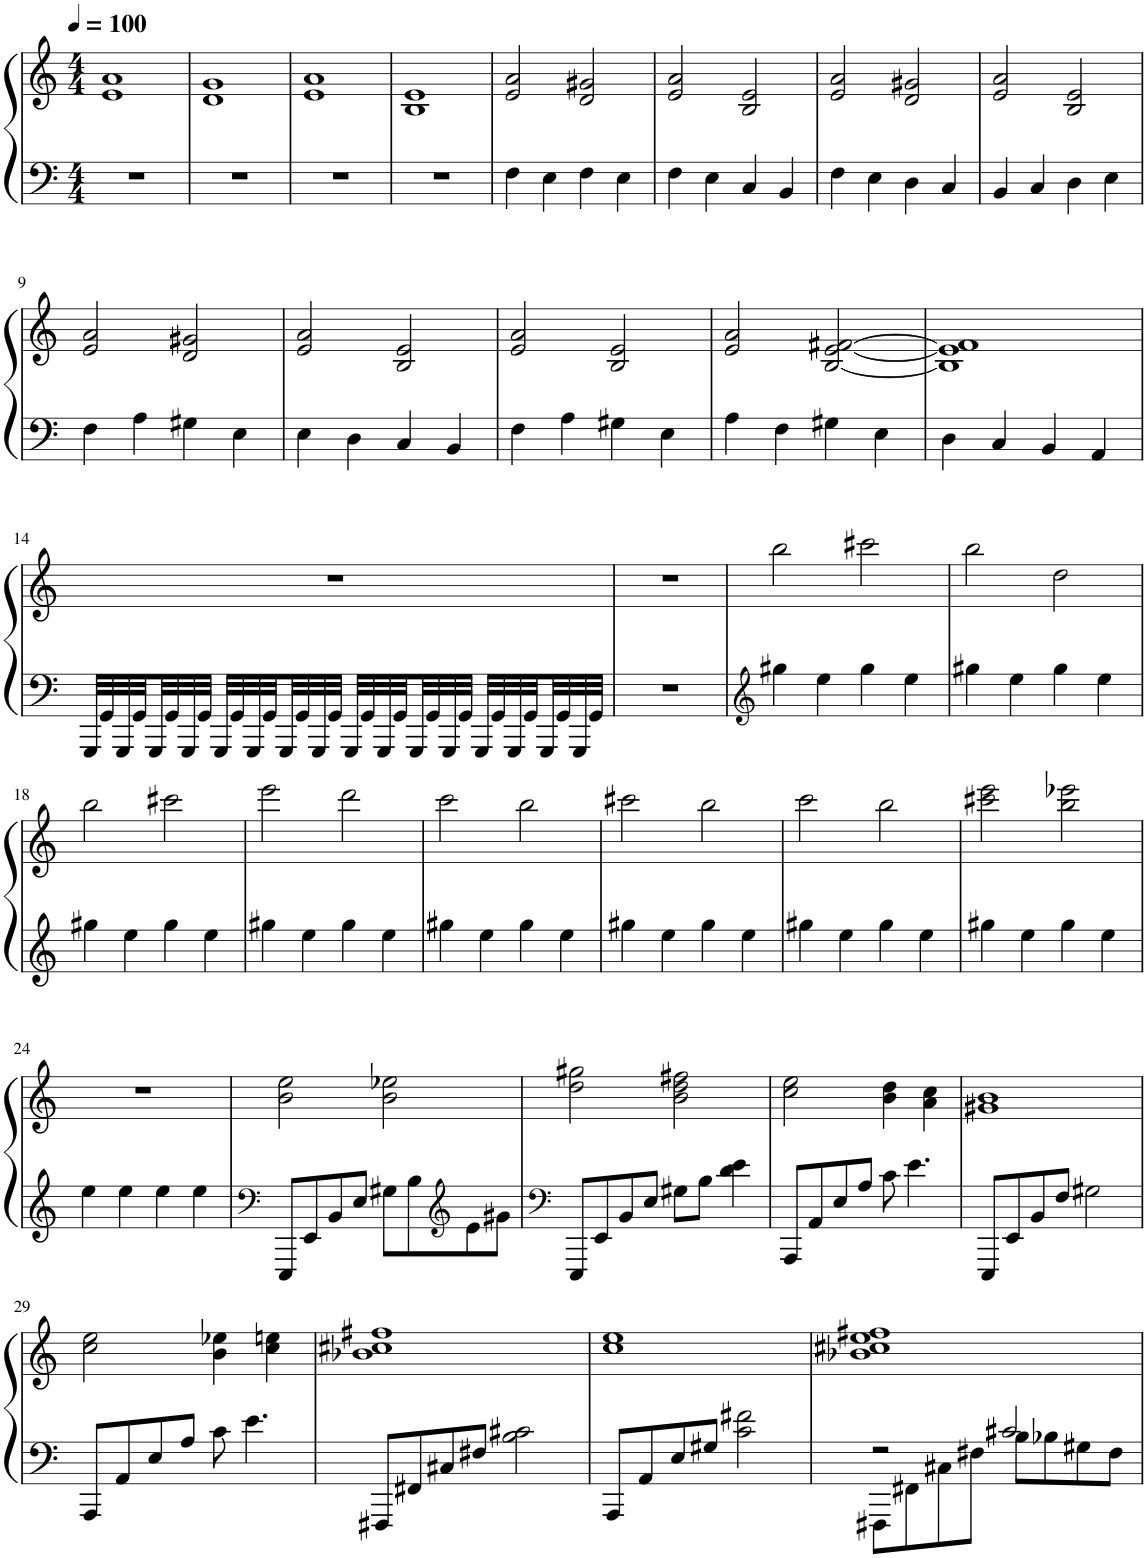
**kern	**kern
*part1	*part1
*staff2	*staff1
*I"Piano	*
*I'Pno.	*
*clefF4	*clefG2
*k[]	*k[]
*M4/4	*M4/4
*MM100	*MM100
=1	=1
1r	1e 1a
=2	=2
1r	1d 1g
=3	=3
1r	1e 1a
=4	=4
1r	1B 1e
=5	=5
4F\	2e/ 2a/
4E\	.
4F\	2d/ 2g#X/
4E\	.
=6	=6
4F\	2e/ 2a/
4E\	.
4C/	2B/ 2e/
4BB/	.
=7	=7
4F\	2e/ 2a/
4E\	.
4D\	2d/ 2g#X/
4C/	.
=8	=8
4BB/	2e/ 2a/
4C/	.
4D\	2B/ 2e/
4E\	.
!!LO:LB:g=z
=9	=9
4F\	2e/ 2a/
4A\	.
4G#X\	2d/ 2g#X/
4E\	.
=10	=10
4E\	2e/ 2a/
4D\	.
4C/	2B/ 2e/
4BB/	.
=11	=11
4F\	2e/ 2a/
4A\	.
4G#X\	2B/ 2e/
4E\	.
=12	=12
4A\	2e/ 2a/
4F\	.
4G#X\	[2B/ [2e/ [2f#X/
4E\	.
=13	=13
4D\	1B] 1e] 1f#]
4C/	.
4BB/	.
4AA/	.
!!LO:LB:g=z
=14	=14
32GGG/LLL	1r
32GG/	.
32GGG/	.
32GG/	.
32GGG/	.
32GG/	.
32GGG/	.
32GG/JJJ	.
32GGG/LLL	.
32GG/	.
32GGG/	.
32GG/	.
32GGG/	.
32GG/	.
32GGG/	.
32GG/JJJ	.
32GGG/LLL	.
32GG/	.
32GGG/	.
32GG/	.
32GGG/	.
32GG/	.
32GGG/	.
32GG/JJJ	.
32GGG/LLL	.
32GG/	.
32GGG/	.
32GG/	.
32GGG/	.
32GG/	.
32GGG/	.
32GG/JJJ	.
=15	=15
1r	1r
=16	=16
*clefG2	*
4gg#X\	2bb\
4ee\	.
4gg#\	2ccc#X\
4ee\	.
=17	=17
4gg#X\	2bb\
4ee\	.
4gg#\	2dd\
4ee\	.
!!LO:LB:g=z
=18	=18
4gg#X\	2bb\
4ee\	.
4gg#\	2ccc#X\
4ee\	.
=19	=19
4gg#X\	2eee\
4ee\	.
4gg#\	2ddd\
4ee\	.
=20	=20
4gg#X\	2ccc\
4ee\	.
4gg#\	2bb\
4ee\	.
=21	=21
4gg#X\	2ccc#X\
4ee\	.
4gg#\	2bb\
4ee\	.
=22	=22
4gg#X\	2ccc\
4ee\	.
4gg#\	2bb\
4ee\	.
=23	=23
4gg#X\	2ccc#X\ 2eee\
4ee\	.
4gg#\	2bb\ 2eee-X\
4ee\	.
!!LO:LB:g=z
=24	=24
4ee\	1r
4ee\	.
4ee\	.
4ee\	.
=25	=25
*clefF4	*
8EEE/L	2b\ 2ee\
8EE/	.
8BB/	.
8E/J	.
8G#X\L	2b\ 2ee-X\
8B\	.
*clefG2	*
8e\	.
8g#X\J	.
=26	=26
*clefF4	*
8EEE/L	2dd\ 2gg#X\
8EE/	.
8BB/	.
8E/J	.
8G#X\L	2b\ 2dd\ 2ff#X\
8B\J	.
4d\ 4e\	.
=27	=27
8AAA/L	2cc\ 2ee\
8AA/	.
8E/	.
8A/J	.
8c\	4b\ 4dd\
4.e\	.
.	4a\ 4cc\
=28	=28
8EEE/L	1g#X 1b
8EE/	.
8BB/	.
8F/J	.
2G#X\	.
!!LO:LB:g=z
=29	=29
8AAA/L	2cc\ 2ee\
8AA/	.
8E/	.
8A/J	.
8c\	4b\ 4ee-X\
4.e\	.
.	4cc\ 4een\
=30	=30
8FFF#X/L	1b-X 1cc#X 1ff#X
8FF#X/	.
8C#X/	.
8F#X/J	.
2B\ 2c#X\	.
=31	=31
8AAA/L	1cc 1ee
8AA/	.
8E/	.
8G#X/J	.
2c\ 2f#X\	.
=32	=32
*^	*
2r	8FFF#X\L	1b-X 1cc#X 1ee 1ff#X
.	8FF#X\	.
.	8C#X\	.
.	8F#X\J	.
2c#X/	8B\L	.
.	8B-X\	.
.	8G#X\	.
.	8F#\J	.
*v	*v	*
=	=
*-	*-
